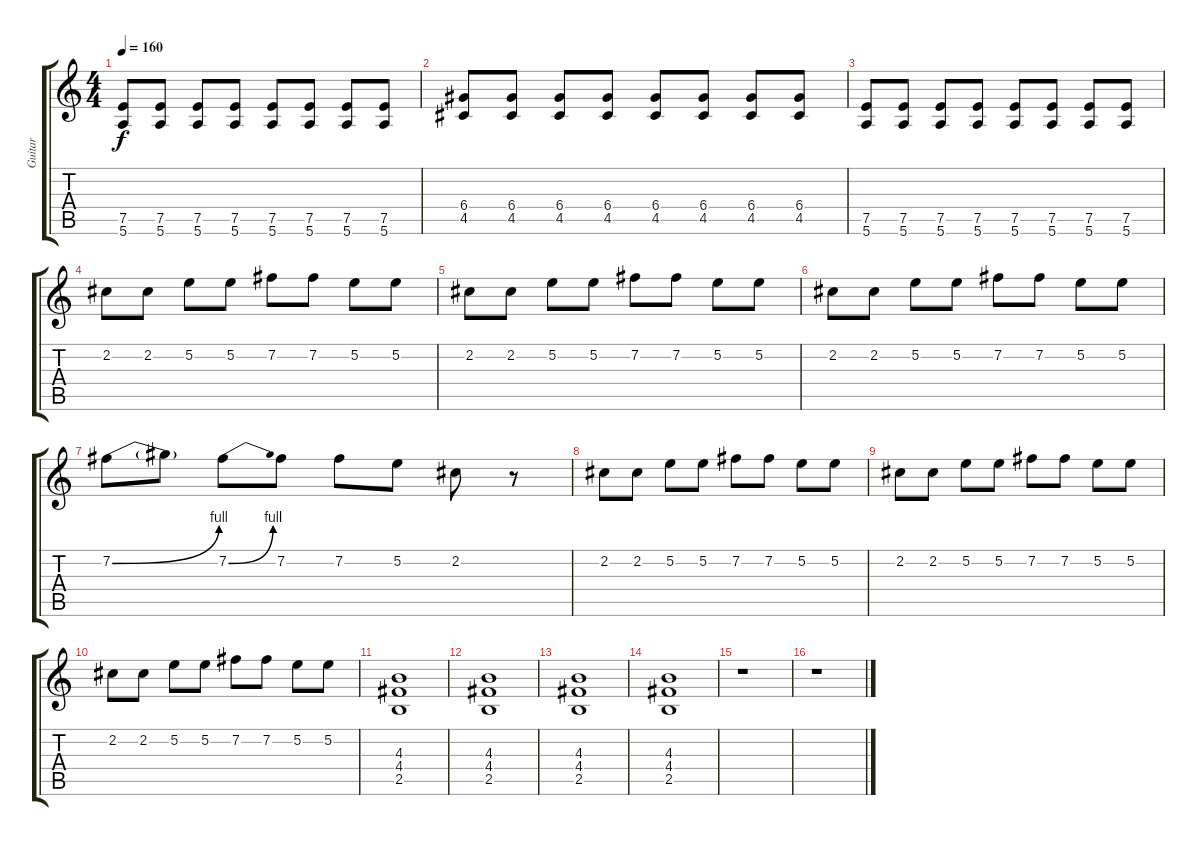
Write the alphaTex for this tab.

\track ("Guitar" "Guitar") {instrument overdrivenguitar}
\staff {score tabs}
\tuning (E4 B3 G3 D3 A2 E2) {hide}
\ts (4 4)
\tempo 160
\clef g2
\ks c
(7.5 5.6).8{dy f} (7.5 5.6).8 (7.5 5.6).8 (7.5 5.6).8 (7.5 5.6).8 (7.5 5.6).8 (7.5 5.6).8 (7.5 5.6).8 |
(6.4 4.5).8 (6.4 4.5).8 (6.4 4.5).8 (6.4 4.5).8 (6.4 4.5).8 (6.4 4.5).8 (6.4 4.5).8 (6.4 4.5).8 |
(7.5 5.6).8 (7.5 5.6).8 (7.5 5.6).8 (7.5 5.6).8 (7.5 5.6).8 (7.5 5.6).8 (7.5 5.6).8 (7.5 5.6).8 |
2.2.8 2.2.8 5.2.8 5.2.8 7.2.8 7.2.8 5.2.8 5.2.8 |
2.2.8 2.2.8 5.2.8 5.2.8 7.2.8 7.2.8 5.2.8 5.2.8 |
2.2.8 2.2.8 5.2.8 5.2.8 7.2.8 7.2.8 5.2.8 5.2.8 |
7.2{be (bend 0 0 60 4)}.8 7.2{t}.8 7.2{be (bend 0 0 60 4)}.8 7.2.8 7.2.8 5.2.8 2.2.8 r.8 |
2.2.8 2.2.8 5.2.8 5.2.8 7.2.8 7.2.8 5.2.8 5.2.8 |
2.2.8 2.2.8 5.2.8 5.2.8 7.2.8 7.2.8 5.2.8 5.2.8 |
2.2.8 2.2.8 5.2.8 5.2.8 7.2.8 7.2.8 5.2.8 5.2.8 |
(4.3 4.4 2.5).1 |
(4.3 4.4 2.5).1 |
(4.3 4.4 2.5).1 |
(4.3 4.4 2.5).1 |
r.1 |
r.1
